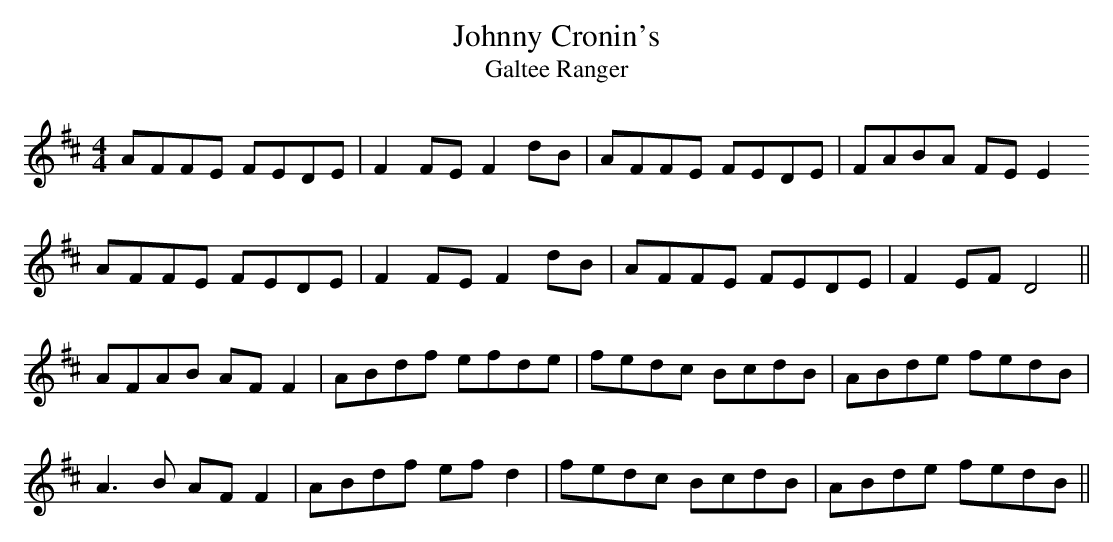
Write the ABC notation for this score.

X:1
T:Johnny Cronin's
T:Galtee Ranger
M:4/4
L:1/8
K:D
AFFE FEDE|F2 FE F2 dB|AFFE FEDE|FABA FE E2
AFFE FEDE|F2 FE F2 dB|AFFE FEDE|F2 EF D4||
AFAB AF F2|ABdf efde|fedc BcdB|ABde fedB|
A3 B AF F2|ABdf ef d2|fedc BcdB|ABde fedB||
